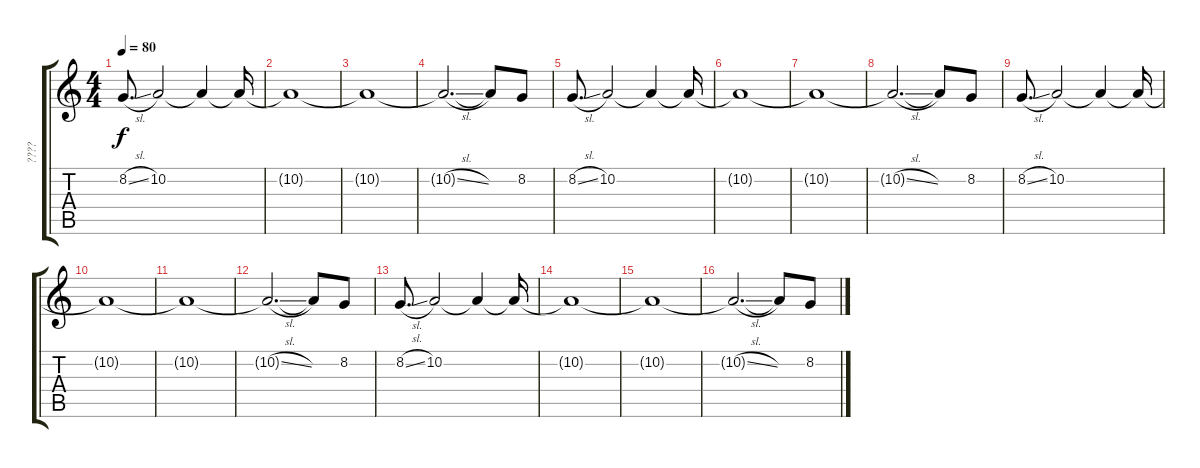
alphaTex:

\track ("????" "????") {instrument fx7echoes}
\staff {score tabs}
\tuning (E4 B3 G3 D3 A2 D2) {hide}
\ts (4 4)
\tempo 80
\clef g2
\ks c
8.2{sl}.8{d dy f} 10.2.2 10.2{t}.4 10.2{t}.16 |
10.2{t}.1 |
10.2{t}.1 |
10.2{sl t}.2{d} 10.2{t}.8 8.2.8 |
8.2{sl}.8{d} 10.2.2 10.2{t}.4 10.2{t}.16 |
10.2{t}.1 |
10.2{t}.1 |
10.2{sl t}.2{d} 10.2{t}.8 8.2.8 |
8.2{sl}.8{d} 10.2.2 10.2{t}.4 10.2{t}.16 |
10.2{t}.1 |
10.2{t}.1 |
10.2{sl t}.2{d} 10.2{t}.8 8.2.8 |
8.2{sl}.8{d} 10.2.2 10.2{t}.4 10.2{t}.16 |
10.2{t}.1 |
10.2{t}.1 |
10.2{sl t}.2{d} 10.2{t}.8 8.2.8
